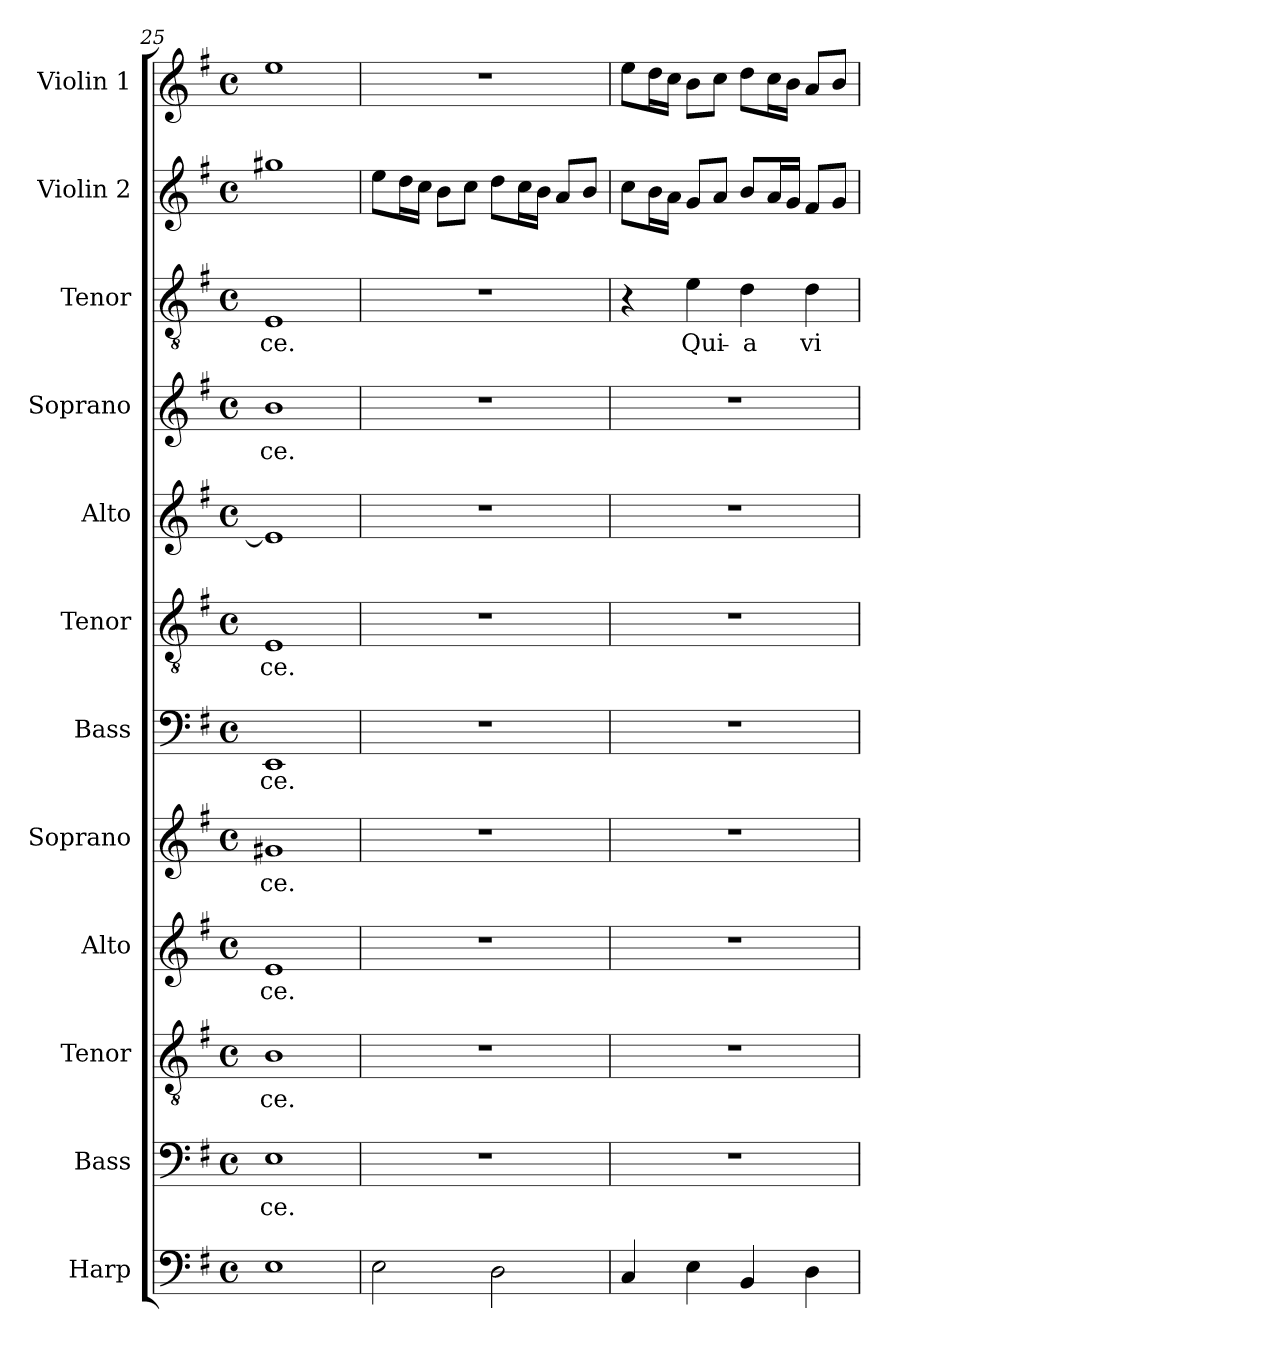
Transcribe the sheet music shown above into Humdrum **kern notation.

**kern	**kern	**text	**kern	**text	**kern	**text	**kern	**text	**kern	**text	**kern	**text	**kern	**kern	**text	**kern	**text	**kern	**kern
*part12	*part11	*part11	*part10	*part10	*part9	*part9	*part8	*part8	*part7	*part7	*part6	*part6	*part5	*part4	*part4	*part3	*part3	*part2	*part1
*staff12	*staff11	*staff11	*staff10	*staff10	*staff9	*staff9	*staff8	*staff8	*staff7	*staff7	*staff6	*staff6	*staff5	*staff4	*staff4	*staff3	*staff3	*staff2	*staff1
*I"Harp	*I"Bass	*	*I"Tenor	*	*I"Alto	*	*I"Soprano	*	*I"Bass	*	*I"Tenor	*	*I"Alto	*I"Soprano	*	*I"Tenor	*	*I"Violin 2	*I"Violin 1
*I'Hp.	*I'B.	*	*I'T.	*	*I'A.	*	*I'S.	*	*I'B.	*	*I'T.	*	*I'A.	*I'S.	*	*I'T.	*	*I'Vln. 2	*I'Vln. 1
*clefF4	*clefF4	*	*clefGv2	*	*clefG2	*	*clefG2	*	*clefF4	*	*clefGv2	*	*clefG2	*clefG2	*	*clefGv2	*	*clefG2	*clefG2
*	*	*	*ITrd7c12	*	*	*	*	*	*	*	*ITrd7c12	*	*	*	*	*ITrd7c12	*	*	*
*k[f#]	*k[f#]	*	*k[f#]	*	*k[f#]	*	*k[f#]	*	*k[f#]	*	*k[f#]	*	*k[f#]	*k[f#]	*	*k[f#]	*	*k[f#]	*k[f#]
*G:	*G:	*	*G:	*	*G:	*	*G:	*	*G:	*	*G:	*	*G:	*G:	*	*G:	*	*G:	*G:
*M4/4	*M4/4	*	*M4/4	*	*M4/4	*	*M4/4	*	*M4/4	*	*M4/4	*	*M4/4	*M4/4	*	*M4/4	*	*M4/4	*M4/4
*met(c)	*met(c)	*	*met(c)	*	*met(c)	*	*met(c)	*	*met(c)	*	*met(c)	*	*met(c)	*met(c)	*	*met(c)	*	*met(c)	*met(c)
=25	=25	=25	=25	=25	=25	=25	=25	=25	=25	=25	=25	=25	=25	=25	=25	=25	=25	=25	=25
!	!	!LO:LY:b:color=#000000	!	!	!	!	!	!	!	!	!	!	!	!	!	!	!	!	!
!	!	!	!	!LO:LY:b:color=#000000	!	!	!	!	!	!	!	!	!	!	!	!	!	!	!
!	!	!	!	!	!	!LO:LY:b:color=#000000	!	!	!	!	!	!	!	!	!	!	!	!	!
!	!	!	!	!	!	!	!	!LO:LY:b:color=#000000	!	!	!	!	!	!	!	!	!	!	!
!	!	!	!	!	!	!	!	!	!	!LO:LY:b:color=#000000	!	!	!	!	!	!	!	!	!
!	!	!	!	!	!	!	!	!	!	!	!	!LO:LY:b:color=#000000	!	!	!	!	!	!	!
!	!	!	!	!	!	!	!	!	!	!	!	!	!	!	!LO:LY:b:color=#000000	!	!	!	!
!	!	!	!	!	!	!	!	!	!	!	!	!	!	!	!	!	!LO:LY:b:color=#000000	!	!
1Ei	1Ei	-ce.	1BBi	-ce.	1ei	-ce.	1g#Xi	-ce.	1EEi	-ce.	1EEi	-ce.	1ei]	1bi	-ce.	1EEi	-ce.	1gg#Xi	1eei
!!LO:LB:g=z
=26	=26	=26	=26	=26	=26	=26	=26	=26	=26	=26	=26	=26	=26	=26	=26	=26	=26	=26	=26
2Ei\	1r	.	1r	.	1r	.	1r	.	1r	.	1r	.	1r	1r	.	1r	.	8eei\L	1r
.	.	.	.	.	.	.	.	.	.	.	.	.	.	.	.	.	.	16ddi\L	.
.	.	.	.	.	.	.	.	.	.	.	.	.	.	.	.	.	.	16cci\JJ	.
.	.	.	.	.	.	.	.	.	.	.	.	.	.	.	.	.	.	8bi\L	.
.	.	.	.	.	.	.	.	.	.	.	.	.	.	.	.	.	.	8cci\J	.
2Di\	.	.	.	.	.	.	.	.	.	.	.	.	.	.	.	.	.	8ddi\L	.
.	.	.	.	.	.	.	.	.	.	.	.	.	.	.	.	.	.	16cci\L	.
.	.	.	.	.	.	.	.	.	.	.	.	.	.	.	.	.	.	16bi\JJ	.
.	.	.	.	.	.	.	.	.	.	.	.	.	.	.	.	.	.	8ai/L	.
.	.	.	.	.	.	.	.	.	.	.	.	.	.	.	.	.	.	8bi/J	.
=27	=27	=27	=27	=27	=27	=27	=27	=27	=27	=27	=27	=27	=27	=27	=27	=27	=27	=27	=27
4Ci/	1r	.	1r	.	1r	.	1r	.	1r	.	1r	.	1r	1r	.	4r	.	8cci\L	8eei\L
.	.	.	.	.	.	.	.	.	.	.	.	.	.	.	.	.	.	16bi\L	16ddi\L
.	.	.	.	.	.	.	.	.	.	.	.	.	.	.	.	.	.	16ai\JJ	16cci\JJ
!	!	!	!	!	!	!	!	!	!	!	!	!	!	!	!	!	!LO:LY:b:color=#000000	!	!
4Ei\	.	.	.	.	.	.	.	.	.	.	.	.	.	.	.	4Ei\	Qui-	8gi/L	8bi\L
.	.	.	.	.	.	.	.	.	.	.	.	.	.	.	.	.	.	8ai/J	8cci\J
!	!	!	!	!	!	!	!	!	!	!	!	!	!	!	!	!	!LO:LY:b:color=#000000	!	!
4BBi/	.	.	.	.	.	.	.	.	.	.	.	.	.	.	.	4Di\	-a	8bi/L	8ddi\L
.	.	.	.	.	.	.	.	.	.	.	.	.	.	.	.	.	.	16ai/L	16cci\L
.	.	.	.	.	.	.	.	.	.	.	.	.	.	.	.	.	.	16gi/JJ	16bi\JJ
!	!	!	!	!	!	!	!	!	!	!	!	!	!	!	!	!	!LO:LY:b:color=#000000	!	!
4Di\	.	.	.	.	.	.	.	.	.	.	.	.	.	.	.	4Di\	vi-	8f#i/L	8ai/L
.	.	.	.	.	.	.	.	.	.	.	.	.	.	.	.	.	.	8gi/J	8bi/J
=	=	=	=	=	=	=	=	=	=	=	=	=	=	=	=	=	=	=	=
*-	*-	*-	*-	*-	*-	*-	*-	*-	*-	*-	*-	*-	*-	*-	*-	*-	*-	*-	*-
